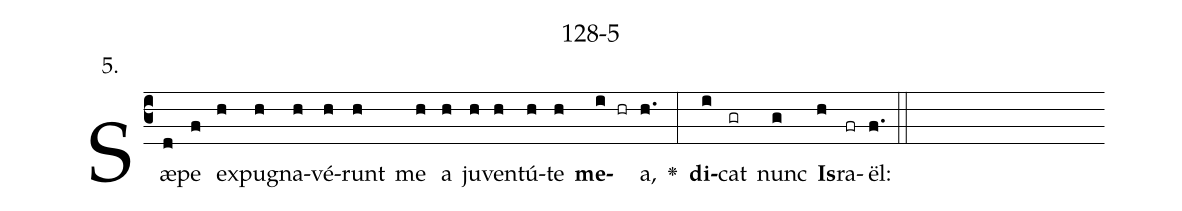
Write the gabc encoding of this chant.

name: 128-5;
annotation: 5.;
%%
(c3)Sæ(d)pe(f) ex(h)pu(h)gna(h)vé(h)runt(h) me(h) a(h) ju(h)ven(h)tú(h)te(h) <b>me</b>(i hr)a,(h.) <v>\greheightstar</v>(:) <b>di</b>(i)cat(gr) nunc(g) <b>Is</b>(h)ra(fr)ël:(f.) (::)


%E(h) u(h) o(i) u(g) a(h) e.(f.) (::)
